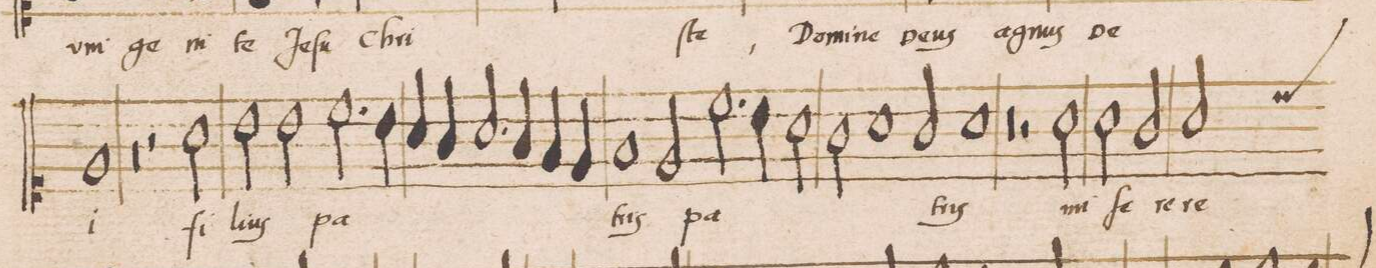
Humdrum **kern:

**kern	**text
*I"DISCANTVS	*
*clefC1	*
*k[]	*
*met(C|)	*
*M2/1	*
1e	-i
=37-	=37-
0r	.
=38-	=38-
2r	.
2a\	fi-
2b\	-li-
2b\	-us
=39-	=39-
2.cc\	pa-
4b\	.
4a/	.
4g/	.
2.a/	.
=40-	=40-
4g/	.
4f/	.
4e/	.
1f	-tris
=41-	=41-
2e/	pa-
2.cc\	.
4b\	.
2a\	.
=42-	=42-
2g\	.
1a	.
2g/	.
=43-	=43-
1a	-tris
0r	.
=44-	=44-
2r	.
2a\	mi-
=45-	=45-
2a\	-ſe-
2g/	-re-
*custos:cc	*
2a/	-re
*-	*-
